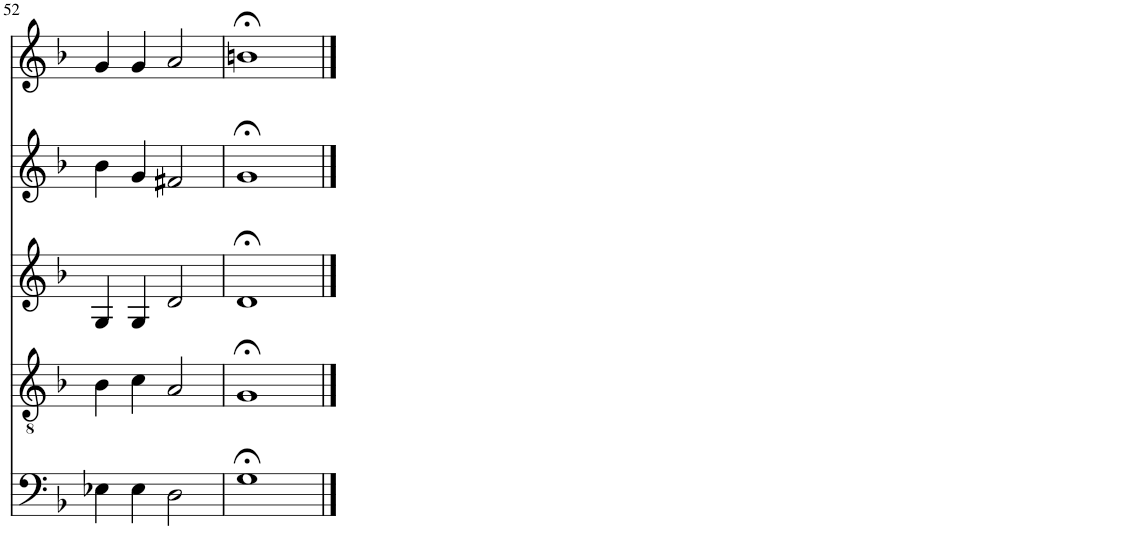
**kern	**kern	**kern	**kern	**kern
*part5	*part4	*part3	*part2	*part1
*staff5	*staff4	*staff3	*staff2	*staff1
*I"vox	*I"vox	*I"vox	*I"vox	*I"vox
!!LO:PB:g=z
*clefF4	*clefGv2	*clefG2	*clefG2	*clefG2
*k[b-]	*k[b-]	*k[b-]	*k[b-]	*k[b-]
*M4/4	*M4/4	*M4/4	*M4/4	*M4/4
=52	=52	=52	=52	=52
4E-X\	4B-\	4G/	4b-\	4g/
4E-\	4c\	4G/	4g/	4g/
2D\	2A/	2d/	2f#X/	2a/
=53	=53	=53	=53	=53
1G;<	1G;<	1d;<	1g;<	1bn;<
==	==	==	==	==
*-	*-	*-	*-	*-
